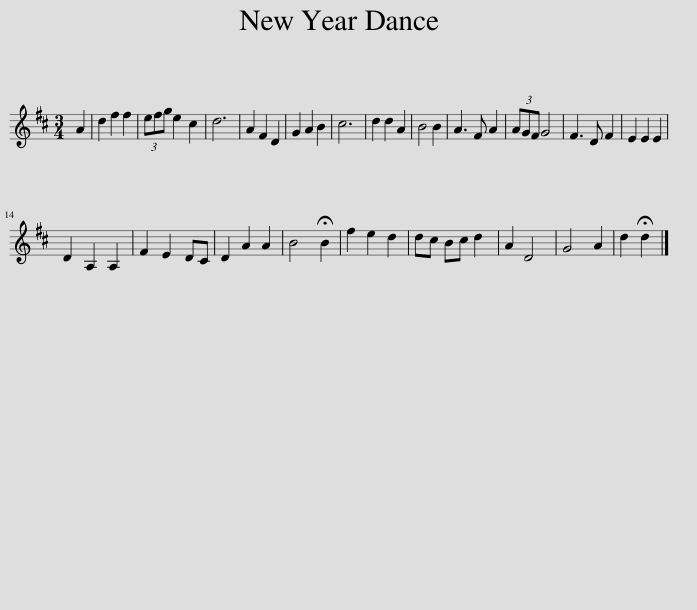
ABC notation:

X:1
L:1/8
M:3/4
I:linebreak $
K:D
V:1 treble
V:1
 A2 | d2 f2 f2 | (3efg e2 c2 | d6 | A2 F2 D2 | %5
 G2 A2 B2 | c6 | d2 d2 A2 | B4 B2 | A3 F A2 | %10
 (3AGF G4 | F3 D F2 | E2 E2 E2 |$ D2 A,2 A,2 | F2 E2 DC | %15
 D2 A2 A2 | B4 !fermata!B2 | f2 e2 d2 | dc Bc d2 | A2 D4 | %20
 G4 A2 | d2 !fermata!d2 |] %22
